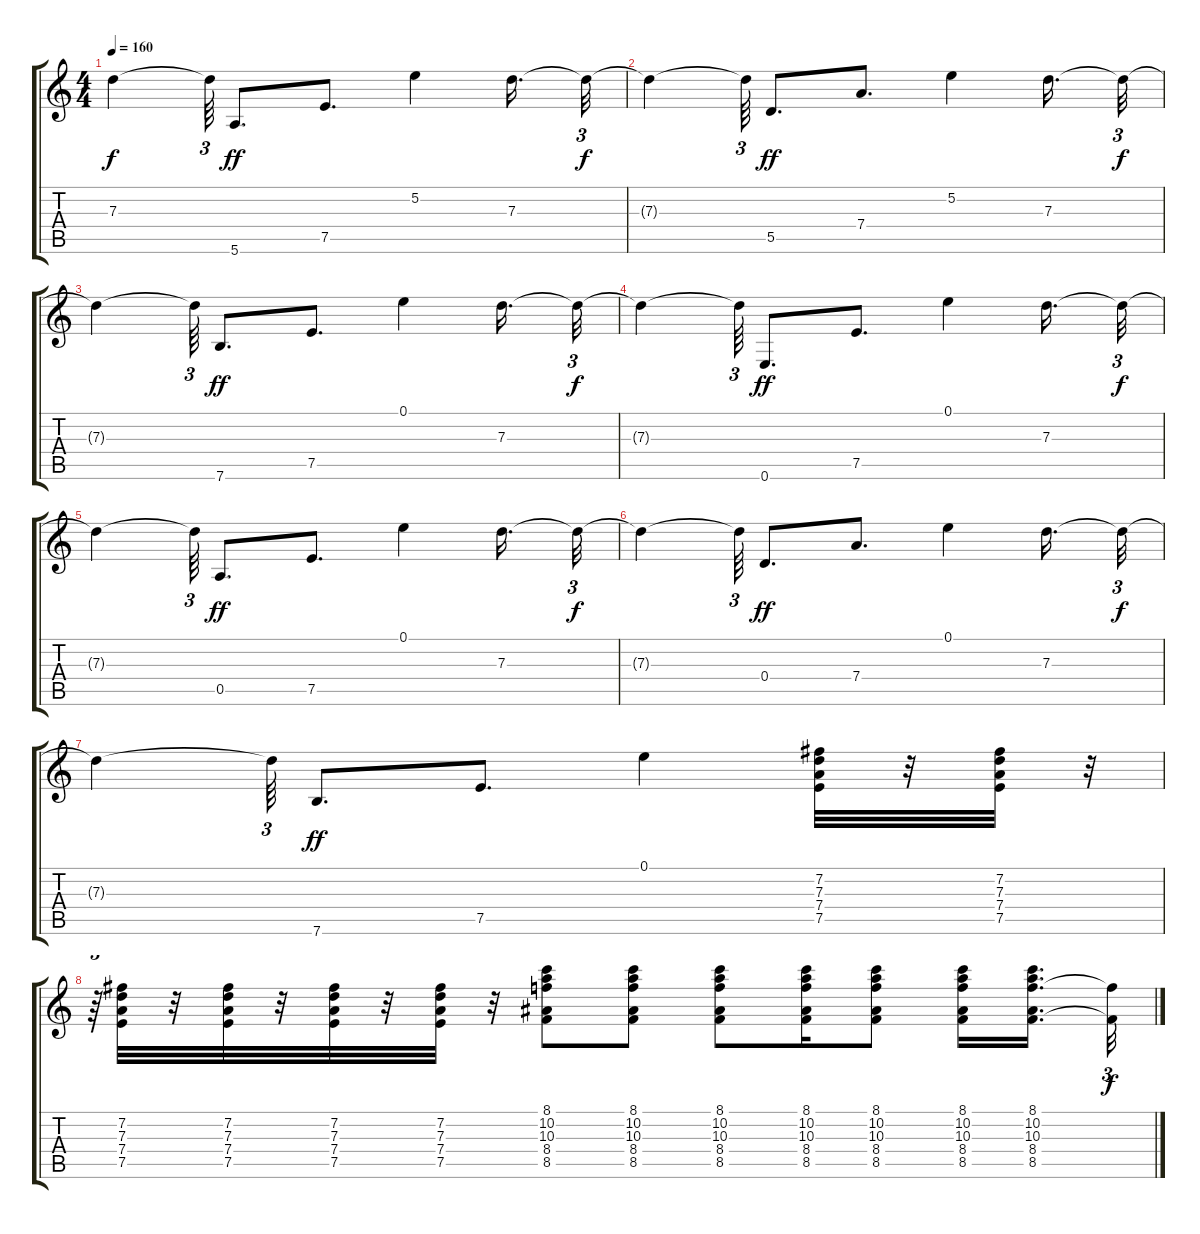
\track "" {instrument distortionguitar}
\staff {score tabs}
\tuning (E4 B3 G3 D3 A2 E2) {hide}
\ts (4 4)
\tempo 160
\clef g2
\ks c
7.3{t}.4{dy f} 7.3{t}.64{tu (3 2)} 5.6.8{d dy ff} 7.5.8{d} 5.2.4 7.3.16{d} 7.3{t}.32{tu (3 2) dy f} |
7.3{t}.4 7.3{t}.64{tu (3 2)} 5.5.8{d dy ff} 7.4.8{d} 5.2.4 7.3.16{d} 7.3{t}.32{tu (3 2) dy f} |
7.3{t}.4 7.3{t}.64{tu (3 2)} 7.6.8{d dy ff} 7.5.8{d} 0.1.4 7.3.16{d} 7.3{t}.32{tu (3 2) dy f} |
7.3{t}.4 7.3{t}.64{tu (3 2)} 0.6.8{d dy ff} 7.5.8{d} 0.1.4 7.3.16{d} 7.3{t}.32{tu (3 2) dy f} |
7.3{t}.4 7.3{t}.64{tu (3 2)} 0.5.8{d dy ff} 7.5.8{d} 0.1.4 7.3.16{d} 7.3{t}.32{tu (3 2) dy f} |
7.3{t}.4 7.3{t}.64{tu (3 2)} 0.4.8{d dy ff} 7.4.8{d} 0.1.4 7.3.16{d} 7.3{t}.32{tu (3 2) dy f} |
7.3{t}.4 7.3{t}.64{tu (3 2)} 7.6.8{d dy ff} 7.5.8{d} 0.1.4 (7.2 7.3 7.4 7.5).32 r.32 (7.2 7.3 7.4 7.5).32 r.32{tu (3 2)} |
r.64{tu (3 2)} (7.2 7.3 7.4 7.5).32 r.32 (7.2 7.3 7.4 7.5).32 r.32 (7.2 7.3 7.4 7.5).32 r.32 (7.2 7.3 7.4 7.5).32 r.32 (8.1 10.2 10.3 8.4 8.5).8 (8.1 10.2 10.3 8.4 8.5).8 (8.1 10.2 10.3 8.4 8.5).8 (8.1 10.2 10.3 8.4 8.5).16 (8.1 10.2 10.3 8.4 8.5).8 (8.1 10.2 10.3 8.4 8.5).16 (8.1 10.2 10.3 8.4 8.5).16{d} (10.3{t} 8.5{t}).32{tu (3 2) dy f}
